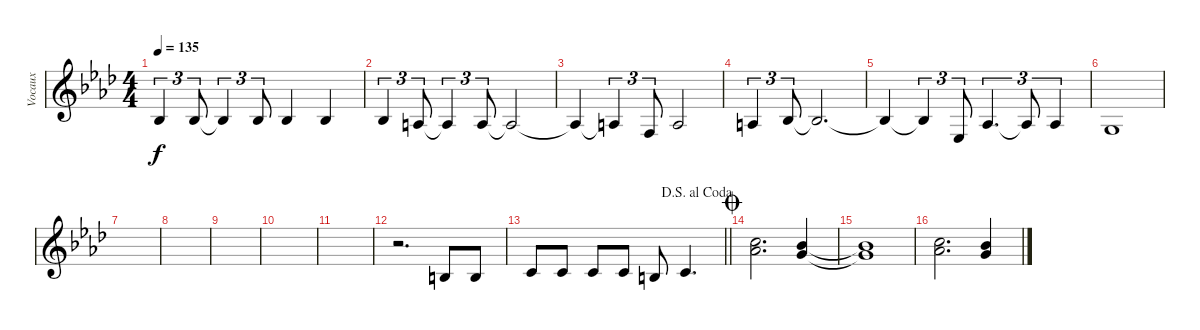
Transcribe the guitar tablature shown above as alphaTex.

\track ("Vocaux" "Vocaux") {instrument viola}
\staff {score}
\tuning (E4 B3 G3 D3 A2 E2) {hide}
\ts (4 4)
\tempo 135
\clef g2
\ks ab
3.3{t}.4{tu (3 2) dy f} 3.3.8{tu (3 2)} 3.3{t}.4{tu (3 2)} 3.3.8{tu (3 2)} 3.3.4 3.3.4 |
3.3.4{tu (3 2)} 2.3.8{tu (3 2)} 2.3{t}.4{tu (3 2)} 2.3.8{tu (3 2)} 2.3{t}.2 |
2.3{t}.4 2.3{t}.4{tu (3 2)} 3.4.8{tu (3 2)} 2.3.2 |
2.3.4{tu (3 2)} 3.3.8{tu (3 2)} 3.3{t}.2{d} |
3.3{t}.4 3.3{t}.4{tu (3 2)} 1.4.8{tu (3 2)} 1.3.4{d tu (3 2)} 1.3{t}.8{tu (3 2)} 1.3.4{tu (3 2)} |
0.3.1 |
|
|
|
|
|
r.2{d} 4.3.8 4.3.8 |
\jump dalsegnoalcoda
\barLineRight lightlight
5.3.8 1.2.8 1.2.8 1.2.8 4.3.8 1.2.4{d} |
\jump coda
(8.1 9.2).2{d} (6.1 8.2).4 |
(6.1{t} 8.2{t}).1 |
(8.1 9.2).2{d} (6.1 8.2).4
